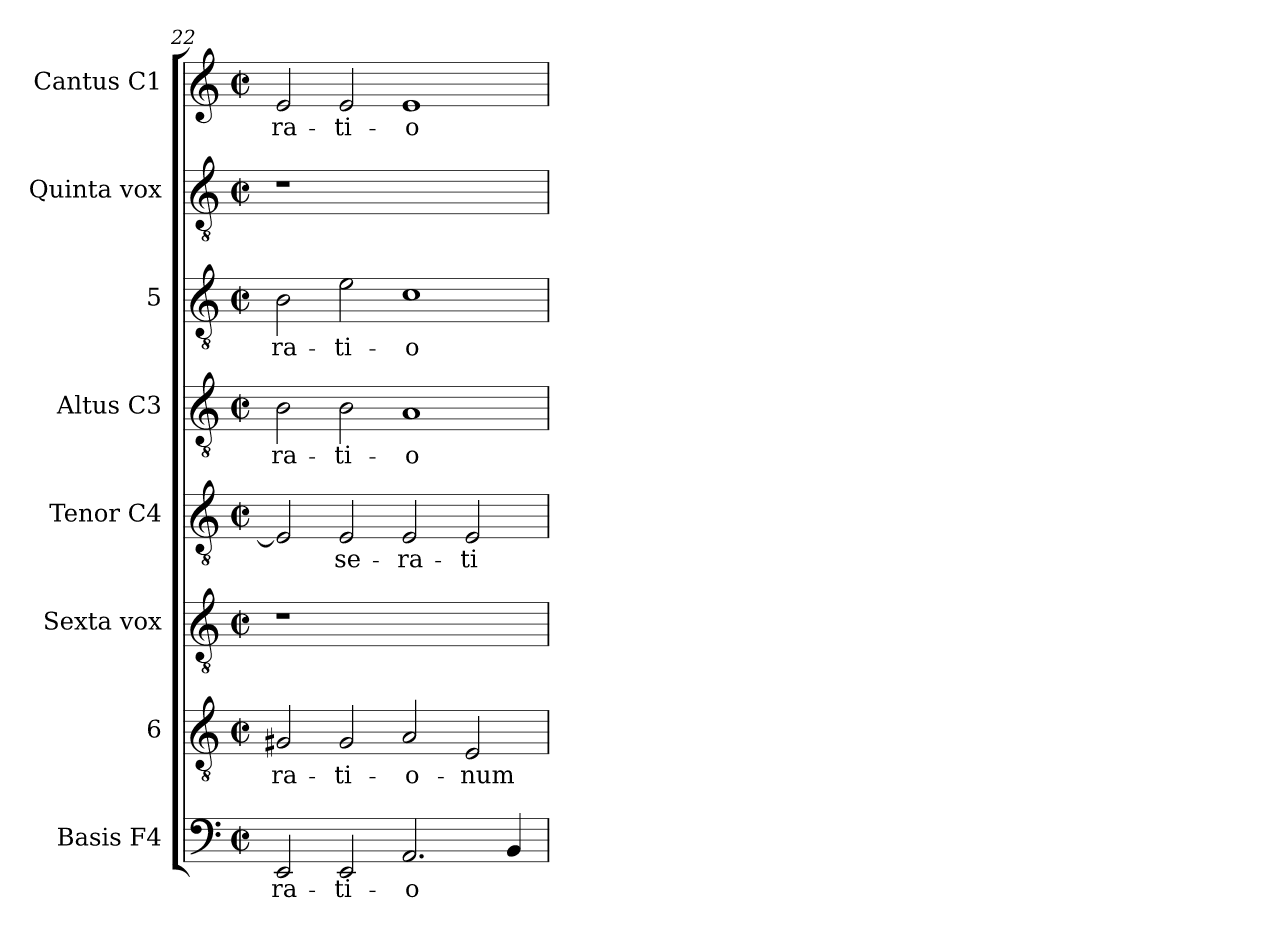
**kern	**text	**kern	**text	**kern	**kern	**text	**kern	**text	**kern	**text	**kern	**kern	**text
*part8	*part8	*part7	*part7	*part6	*part5	*part5	*part4	*part4	*part3	*part3	*part2	*part1	*part1
*staff8	*staff8	*staff7	*staff7	*staff6	*staff5	*staff5	*staff4	*staff4	*staff3	*staff3	*staff2	*staff1	*staff1
*I"Basis  F4	*	*I"6	*	*I"Sexta  vox	*I"Tenor  C4	*	*I"Altus  C3	*	*I"5	*	*I"Quinta  vox	*I"Cantus  C1	*
*I'B	*	*	*	*	*I'T	*	*I'A	*	*	*	*	*I'C	*
*clefF4	*	*clefGv2	*	*clefGv2	*clefGv2	*	*clefGv2	*	*clefGv2	*	*clefGv2	*clefG2	*
*k[]	*	*k[]	*	*k[]	*k[]	*	*k[]	*	*k[]	*	*k[]	*k[]	*
*C:	*	*C:	*	*C:	*C:	*	*C:	*	*C:	*	*C:	*C:	*
*M2/2	*	*M2/2	*	*M2/2	*M2/2	*	*M2/2	*	*M2/2	*	*M2/2	*M2/2	*
*met(c|)	*	*met(c|)	*	*met(c|)	*met(c|)	*	*met(c|)	*	*met(c|)	*	*met(c|)	*met(c|)	*
=22	=22	=22	=22	=22	=22	=22	=22	=22	=22	=22	=22	=22	=22
!	!LO:LY:b:cj	!	!LO:LY:b:cj	!	!	!LO:LY:b:cj	!	!LO:LY:b:cj	!	!LO:LY:b:cj	!	!	!LO:LY:b:cj
2EE/	-ra-	2G#X/	-ra-	1r	2E/]	--	2B\	-ra-	2B\	-ra-	1r	2e/	-ra-
!	!LO:LY:b:cj	!	!LO:LY:b:cj	!	!	!LO:LY:b:cj	!	!LO:LY:b:cj	!	!LO:LY:b:cj	!	!	!LO:LY:b:cj
2EE/	-ti-	2G#/	-ti-	.	2E/	-se-	2B\	-ti-	2e\	-ti-	.	2e/	-ti-
!	!LO:LY:b:cj	!	!LO:LY:b:cj	!	!	!LO:LY:b:cj	!	!LO:LY:b:cj	!	!LO:LY:b:cj	!	!	!LO:LY:b:cj
2.AA/	-o-	2A/	-o-	1ryy	2E/	-ra-	1A	-o-	1c	-o-	1ryy	1e	-o-
!	!	!	!LO:LY:b:cj	!	!	!LO:LY:b:cj	!	!	!	!	!	!	!
.	.	2E/	-num	.	2E/	-ti-	.	.	.	.	.	.	.
!	!LO:LY:b:cj	!	!	!	!	!	!	!	!	!	!	!	!
4BB/	--	.	.	.	.	.	.	.	.	.	.	.	.
=	=	=	=	=	=	=	=	=	=	=	=	=	=
*-	*-	*-	*-	*-	*-	*-	*-	*-	*-	*-	*-	*-	*-
